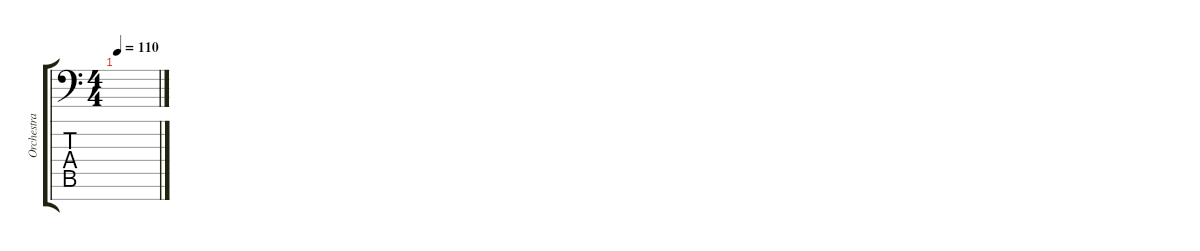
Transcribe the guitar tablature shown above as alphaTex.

\track ("Orchestra - Low Strings" "Orchestra ") {instrument overdrivenguitar}
\staff {score tabs}
\tuning (E4 B3 G3 D3 A2 D2 C-1) {hide}
\ts (4 4)
\tempo 110
\clef f4
\ks c
